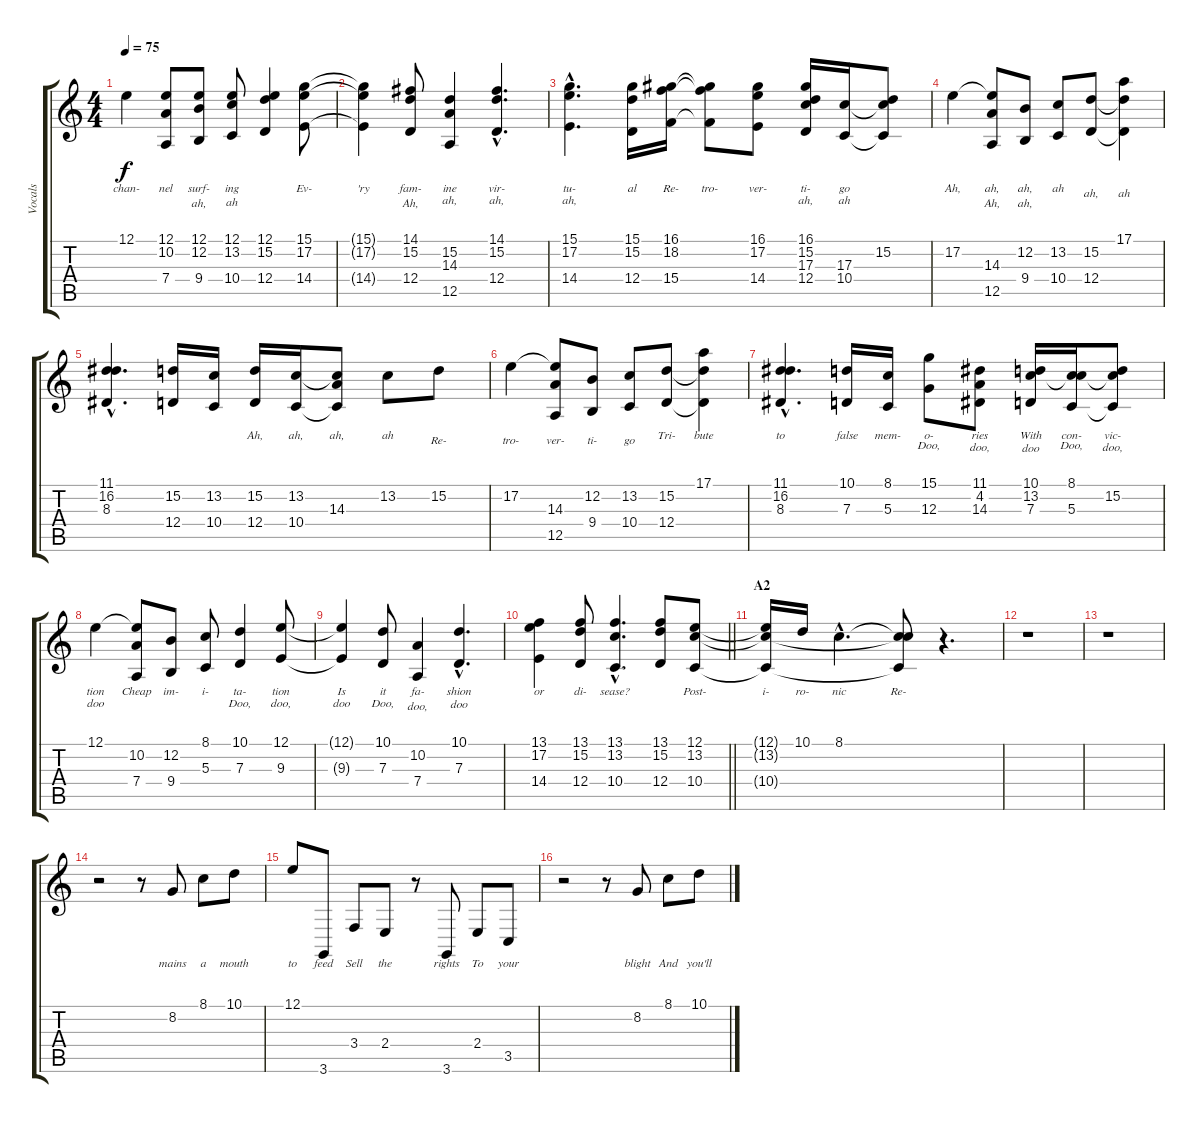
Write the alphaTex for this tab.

\track ("Vocals" "Vocals") {instrument lead6voice}
\staff {score tabs}
\tuning (E4 B3 G3 D3 A2 E2) {hide}
\ts (4 4)
\tempo 75
\clef g2
\ks c
12.1.4{lyrics (0 "chan-") lyrics (1 "") lyrics (2 "") lyrics (3 "") lyrics (4 "") dy f} (12.1 10.2 7.4).8{lyrics (0 "nel") lyrics (1 "") lyrics (2 "") lyrics (3 "") lyrics (4 "")} (12.1 12.2 9.4).8{lyrics (0 "surf-") lyrics (1 "ah,") lyrics (2 "") lyrics (3 "") lyrics (4 "")} (12.1 13.2 10.4).8{lyrics (0 "ing") lyrics (1 "ah") lyrics (2 "") lyrics (3 "") lyrics (4 "")} (12.1 15.2 12.4).4{lyrics (0 "") lyrics (1 "") lyrics (2 "") lyrics (3 "") lyrics (4 "")} (15.1 17.2 14.4).8{lyrics (0 "Ev-") lyrics (1 "") lyrics (2 "") lyrics (3 "") lyrics (4 "")} |
(15.1{t} 17.2{t} 14.4{t}).4{lyrics (0 "'ry") lyrics (1 "") lyrics (2 "") lyrics (3 "") lyrics (4 "")} (14.1 15.2 12.4).8{lyrics (0 "fam-") lyrics (1 "Ah,") lyrics (2 "") lyrics (3 "") lyrics (4 "")} (15.2 14.3 12.5).4{lyrics (0 "ine") lyrics (1 "ah,") lyrics (2 "") lyrics (3 "") lyrics (4 "")} (14.1{hac} 15.2{hac} 12.4{hac}).4{d lyrics (0 "vir-") lyrics (1 "ah,") lyrics (2 "") lyrics (3 "") lyrics (4 "")} |
(15.1{hac} 17.2{hac} 14.4{hac}).4{d lyrics (0 "tu-") lyrics (1 "ah,") lyrics (2 "") lyrics (3 "") lyrics (4 "")} (15.1 15.2 12.4).16{lyrics (0 "al") lyrics (1 "") lyrics (2 "") lyrics (3 "") lyrics (4 "")} (16.1 18.2 15.4).16{lyrics (0 "Re-") lyrics (1 "") lyrics (2 "") lyrics (3 "") lyrics (4 "")} (16.1{t} 18.2{t} 15.4{t}).8{lyrics (0 "tro-") lyrics (1 "") lyrics (2 "") lyrics (3 "") lyrics (4 "")} (16.1 17.2 14.4).8{lyrics (0 "ver-") lyrics (1 "") lyrics (2 "") lyrics (3 "") lyrics (4 "")} (16.1 15.2 17.3 12.4).16{lyrics (0 "ti-") lyrics (1 "ah,") lyrics (2 "") lyrics (3 "") lyrics (4 "")} (17.3 10.4).16{lyrics (0 "go") lyrics (1 "ah") lyrics (2 "") lyrics (3 "") lyrics (4 "")} (15.2 17.3{t} 10.4{t}).8{lyrics (0 "") lyrics (1 "") lyrics (2 "") lyrics (3 "") lyrics (4 "")} |
17.2.4{lyrics (0 "Ah,") lyrics (1 "") lyrics (2 "") lyrics (3 "") lyrics (4 "")} (17.2{t} 14.3 12.5).8{lyrics (0 "ah,") lyrics (1 "Ah,") lyrics (2 "") lyrics (3 "") lyrics (4 "")} (12.2 9.4).8{lyrics (0 "ah,") lyrics (1 "ah,") lyrics (2 "") lyrics (3 "") lyrics (4 "")} (13.2 10.4).8{lyrics (0 "ah") lyrics (1 "") lyrics (2 "") lyrics (3 "") lyrics (4 "")} (15.2 12.4).8{lyrics (0 "") lyrics (1 "ah,") lyrics (2 "") lyrics (3 "") lyrics (4 "")} (17.1 15.2{t} 12.4{t}).4{lyrics (0 "") lyrics (1 "ah") lyrics (2 "") lyrics (3 "") lyrics (4 "")} |
(11.1{hac} 16.2 8.3{hac}).4{d lyrics (0 "") lyrics (1 "") lyrics (2 "") lyrics (3 "") lyrics (4 "")} (15.2 12.4).16{lyrics (0 "") lyrics (1 "") lyrics (2 "") lyrics (3 "") lyrics (4 "")} (13.2 10.4).16{lyrics (0 "") lyrics (1 "") lyrics (2 "") lyrics (3 "") lyrics (4 "")} (15.2 12.4).16{lyrics (0 "Ah,") lyrics (1 "") lyrics (2 "") lyrics (3 "") lyrics (4 "")} (13.2 10.4).16{lyrics (0 "ah,") lyrics (1 "") lyrics (2 "") lyrics (3 "") lyrics (4 "")} (13.2{t} 14.3 10.4{t}).8{lyrics (0 "ah,") lyrics (1 "") lyrics (2 "") lyrics (3 "") lyrics (4 "")} 13.2.8{lyrics (0 "ah") lyrics (1 "") lyrics (2 "") lyrics (3 "") lyrics (4 "")} 15.2.8{lyrics (0 "") lyrics (1 "Re-") lyrics (2 "") lyrics (3 "") lyrics (4 "")} |
17.2.4{lyrics (0 "") lyrics (1 "tro-") lyrics (2 "") lyrics (3 "") lyrics (4 "")} (17.2{t} 14.3 12.5).8{lyrics (0 "") lyrics (1 "ver-") lyrics (2 "") lyrics (3 "") lyrics (4 "")} (12.2 9.4).8{lyrics (0 "") lyrics (1 "ti-") lyrics (2 "") lyrics (3 "") lyrics (4 "")} (13.2 10.4).8{lyrics (0 "") lyrics (1 "go") lyrics (2 "") lyrics (3 "") lyrics (4 "")} (15.2 12.4).8{lyrics (0 "Tri-") lyrics (1 "") lyrics (2 "") lyrics (3 "") lyrics (4 "")} (17.1 15.2{t} 12.4{t}).4{lyrics (0 "bute") lyrics (1 "") lyrics (2 "") lyrics (3 "") lyrics (4 "")} |
(11.1{hac} 16.2{hac} 8.3{hac}).4{d lyrics (0 "to") lyrics (1 "") lyrics (2 "") lyrics (3 "") lyrics (4 "")} (10.1 7.3).16{lyrics (0 "false") lyrics (1 "") lyrics (2 "") lyrics (3 "") lyrics (4 "")} (8.1 5.3).16{lyrics (0 "mem-") lyrics (1 "") lyrics (2 "") lyrics (3 "") lyrics (4 "")} (15.1 12.3).8{lyrics (0 "o-") lyrics (1 "Doo,") lyrics (2 "") lyrics (3 "") lyrics (4 "")} (11.1 4.2 14.3).8{lyrics (0 "ries") lyrics (1 "doo,") lyrics (2 "") lyrics (3 "") lyrics (4 "")} (10.1 13.2 7.3).16{lyrics (0 "With") lyrics (1 "doo") lyrics (2 "") lyrics (3 "") lyrics (4 "")} (8.1 13.2{t} 5.3).16{lyrics (0 "con-") lyrics (1 "Doo,") lyrics (2 "") lyrics (3 "") lyrics (4 "")} (8.1{t} 15.2 5.3{t}).8{lyrics (0 "vic-") lyrics (1 "doo,") lyrics (2 "") lyrics (3 "") lyrics (4 "")} |
12.1.4{lyrics (0 "tion") lyrics (1 "doo") lyrics (2 "") lyrics (3 "") lyrics (4 "")} (12.1{t} 10.2 7.4).8{lyrics (0 "Cheap") lyrics (1 "") lyrics (2 "") lyrics (3 "") lyrics (4 "")} (12.2 9.4).8{lyrics (0 "im-") lyrics (1 "") lyrics (2 "") lyrics (3 "") lyrics (4 "")} (8.1 5.3).8{lyrics (0 "i-") lyrics (1 "") lyrics (2 "") lyrics (3 "") lyrics (4 "")} (10.1 7.3).4{lyrics (0 "ta-") lyrics (1 "Doo,") lyrics (2 "") lyrics (3 "") lyrics (4 "")} (12.1 9.3).8{lyrics (0 "tion") lyrics (1 "doo,") lyrics (2 "") lyrics (3 "") lyrics (4 "")} |
(12.1{t} 9.3{t}).4{lyrics (0 "Is") lyrics (1 "doo") lyrics (2 "") lyrics (3 "") lyrics (4 "")} (10.1 7.3).8{lyrics (0 "it") lyrics (1 "Doo,") lyrics (2 "") lyrics (3 "") lyrics (4 "")} (10.2 7.4).4{lyrics (0 "fa-") lyrics (1 "doo,") lyrics (2 "") lyrics (3 "") lyrics (4 "")} (10.1{hac} 7.3{hac}).4{d lyrics (0 "shion") lyrics (1 "doo") lyrics (2 "") lyrics (3 "") lyrics (4 "")} |
\barLineRight lightlight
(13.1 17.2 14.4).4{lyrics (0 "or") lyrics (1 "") lyrics (2 "") lyrics (3 "") lyrics (4 "")} (13.1 15.2 12.4).8{lyrics (0 "di-") lyrics (1 "") lyrics (2 "") lyrics (3 "") lyrics (4 "")} (13.1{hac} 13.2{hac} 10.4{hac}).4{d lyrics (0 "sease?") lyrics (1 "") lyrics (2 "") lyrics (3 "") lyrics (4 "")} (13.1 15.2 12.4).8{lyrics (0 "") lyrics (1 "") lyrics (2 "") lyrics (3 "") lyrics (4 "")} (12.1 13.2 10.4).8{lyrics (0 "Post-") lyrics (1 "") lyrics (2 "") lyrics (3 "") lyrics (4 "")} |
\section ("" "A2")
(12.1{t} 13.2{t} 10.4{t}).16{lyrics (0 "i-") lyrics (1 "") lyrics (2 "") lyrics (3 "") lyrics (4 "")} 10.1.16{lyrics (0 "ro-") lyrics (1 "") lyrics (2 "") lyrics (3 "") lyrics (4 "")} 8.1{hac}.4{d lyrics (0 "nic") lyrics (1 "") lyrics (2 "") lyrics (3 "") lyrics (4 "")} (8.1{t} 13.2{t} 10.4{t}).8{lyrics (0 "Re-") lyrics (1 "") lyrics (2 "") lyrics (3 "") lyrics (4 "")} r.4{d} |
r.1 |
r.1 |
r.2 r.8 8.2.8{lyrics (0 "mains") lyrics (1 "") lyrics (2 "") lyrics (3 "") lyrics (4 "")} 8.1.8{lyrics (0 "a") lyrics (1 "") lyrics (2 "") lyrics (3 "") lyrics (4 "")} 10.1.8{lyrics (0 "mouth") lyrics (1 "") lyrics (2 "") lyrics (3 "") lyrics (4 "")} |
12.1.8{lyrics (0 "to") lyrics (1 "") lyrics (2 "") lyrics (3 "") lyrics (4 "")} 3.6.8{lyrics (0 "feed") lyrics (1 "") lyrics (2 "") lyrics (3 "") lyrics (4 "")} 3.4.8{lyrics (0 "Sell") lyrics (1 "") lyrics (2 "") lyrics (3 "") lyrics (4 "")} 2.4.8{lyrics (0 "the") lyrics (1 "") lyrics (2 "") lyrics (3 "") lyrics (4 "")} r.8 3.6.8{lyrics (0 "rights") lyrics (1 "") lyrics (2 "") lyrics (3 "") lyrics (4 "")} 2.4.8{lyrics (0 "To") lyrics (1 "") lyrics (2 "") lyrics (3 "") lyrics (4 "")} 3.5.8{lyrics (0 "your") lyrics (1 "") lyrics (2 "") lyrics (3 "") lyrics (4 "")} |
r.2 r.8 8.2.8{lyrics (0 "blight") lyrics (1 "") lyrics (2 "") lyrics (3 "") lyrics (4 "")} 8.1.8{lyrics (0 "And") lyrics (1 "") lyrics (2 "") lyrics (3 "") lyrics (4 "")} 10.1.8{lyrics (0 "you'll") lyrics (1 "") lyrics (2 "") lyrics (3 "") lyrics (4 "")}
